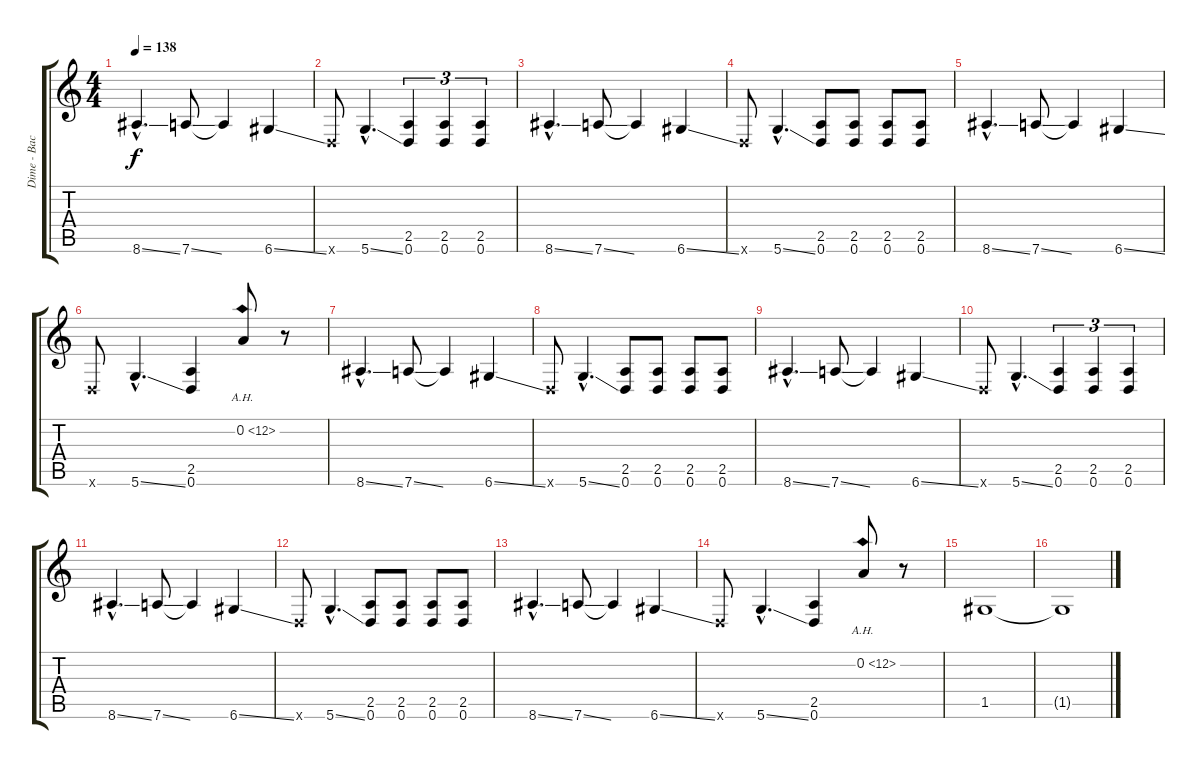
\track ("Dime - Back Guitar" "Dime - Bac") {instrument overdrivenguitar}
\staff {score tabs}
\tuning (D4 A3 F3 C3 G2 D2) {hide}
\ts (4 4)
\tempo 138
\clef g2
\ks c
8.6{ss hac}.4{d dy f} 7.6{ss}.8 7.6{t}.4 6.6{ss}.4 |
0.6{x}.8 5.6{ss hac}.4{d} (2.5 0.6).4{tu (3 2)} (2.5 0.6).4{tu (3 2)} (2.5 0.6).4{tu (3 2)} |
8.6{ss hac}.4{d} 7.6{ss}.8 7.6{t}.4 6.6{ss}.4 |
0.6{x}.8 5.6{ss hac}.4{d} (2.5 0.6).8 (2.5 0.6).8 (2.5 0.6).8 (2.5 0.6).8 |
8.6{ss hac}.4{d} 7.6{ss}.8 7.6{t}.4 6.6{ss}.4 |
0.6{x}.8 5.6{ss hac}.4{d} (2.5 0.6).4 0.2{ah 12}.8 r.8 |
8.6{ss hac}.4{d} 7.6{ss}.8 7.6{t}.4 6.6{ss}.4 |
0.6{x}.8 5.6{ss hac}.4{d} (2.5 0.6).8 (2.5 0.6).8 (2.5 0.6).8 (2.5 0.6).8 |
8.6{ss hac}.4{d} 7.6{ss}.8 7.6{t}.4 6.6{ss}.4 |
0.6{x}.8 5.6{ss hac}.4{d} (2.5 0.6).4{tu (3 2)} (2.5 0.6).4{tu (3 2)} (2.5 0.6).4{tu (3 2)} |
8.6{ss hac}.4{d} 7.6{ss}.8 7.6{t}.4 6.6{ss}.4 |
0.6{x}.8 5.6{ss hac}.4{d} (2.5 0.6).8 (2.5 0.6).8 (2.5 0.6).8 (2.5 0.6).8 |
8.6{ss hac}.4{d} 7.6{ss}.8 7.6{t}.4 6.6{ss}.4 |
0.6{x}.8 5.6{ss hac}.4{d} (2.5 0.6).4 0.2{ah 12}.8 r.8 |
1.5.1 |
1.5{t}.1
